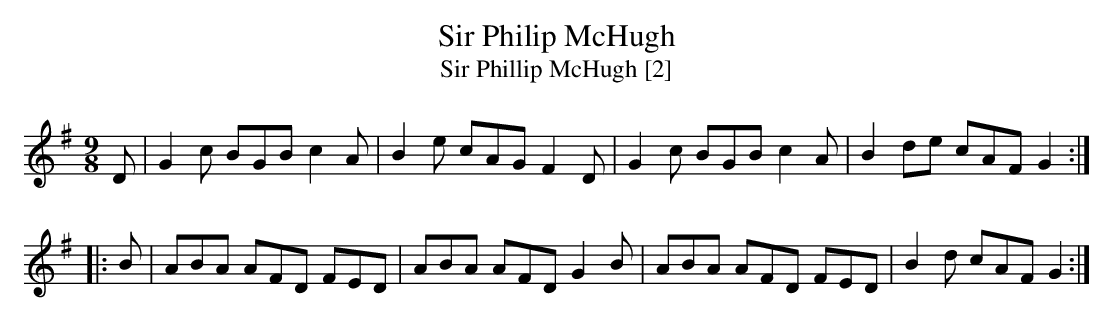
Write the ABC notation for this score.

X:1
T:Sir Philip McHugh
T:Sir Phillip McHugh [2]
M:9/8
L:1/8
K:G
D|G2c BGB c2A|B2e cAG F2D|G2c BGB c2A|B2de cAF G2:|
|:B|ABA AFD FED|ABA AFD G2B|ABA AFD FED|B2d cAF G2:|
